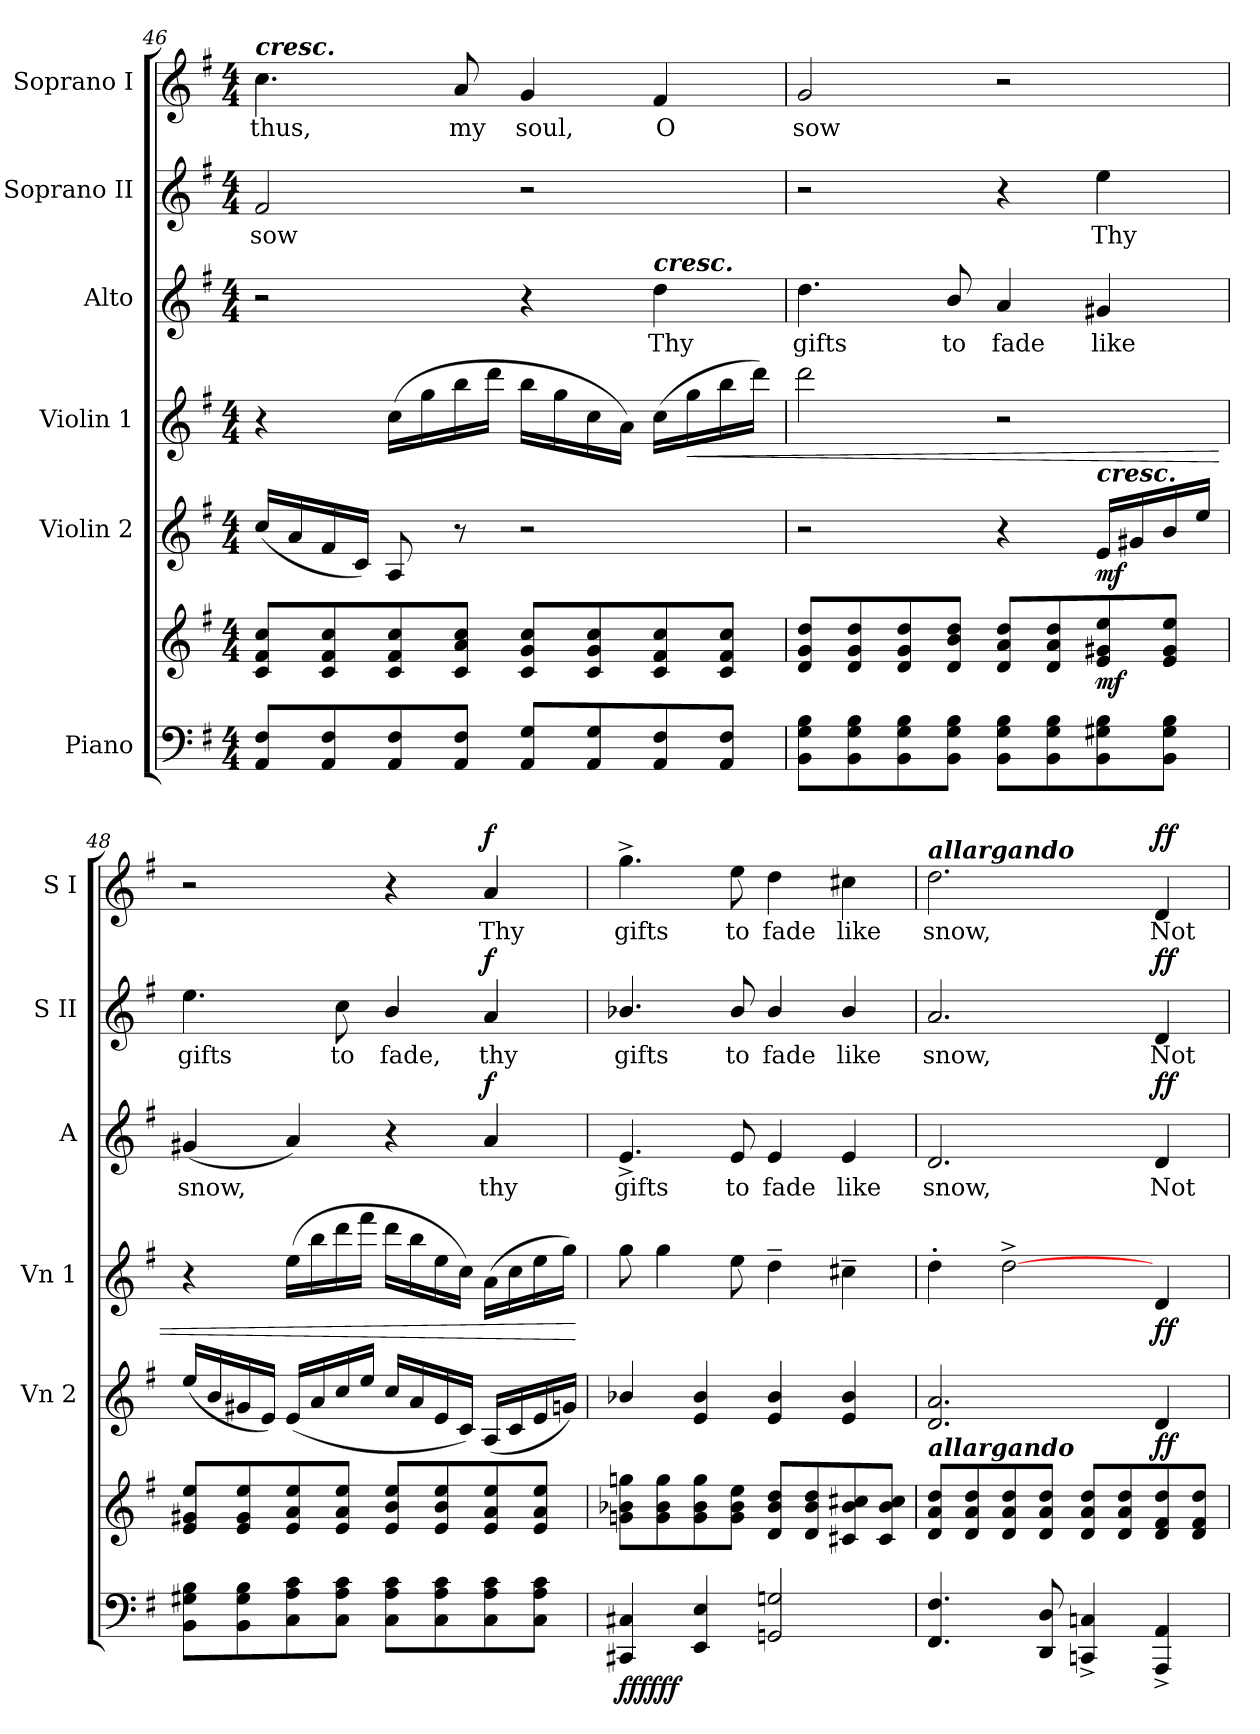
**kern	**kern	**dynam	**kern	**dynam	**kern	**dynam	**kern	**text	**dynam	**kern	**text	**dynam	**kern	**text	**dynam
*part6	*part6	*part6	*part5	*part5	*part4	*part4	*part3	*part3	*part3	*part2	*part2	*part2	*part1	*part1	*part1
*staff7	*staff6	*staff6/7	*staff5	*staff5	*staff4	*staff4	*staff3	*staff3	*staff3	*staff2	*staff2	*staff2	*staff1	*staff1	*staff1
*I"Piano	*	*	*I"Violin 2	*	*I"Violin 1	*	*I"Alto	*	*	*I"Soprano II	*	*	*I"Soprano I	*	*
*	*	*	*I'Vn 2	*	*I'Vn 1	*	*I'A	*	*	*I'S II	*	*	*I'S I	*	*
*clefF4	*clefG2	*	*clefG2	*	*clefG2	*	*clefG2	*	*	*clefG2	*	*	*clefG2	*	*
*k[f#]	*k[f#]	*	*k[f#]	*	*k[f#]	*	*k[f#]	*	*	*k[f#]	*	*	*k[f#]	*	*
*G:	*G:	*	*G:	*	*G:	*	*G:	*	*	*G:	*	*	*G:	*	*
*M4/4	*M4/4	*	*M4/4	*	*M4/4	*	*M4/4	*	*	*M4/4	*	*	*M4/4	*	*
=46	=46	=46	=46	=46	=46	=46	=46	=46	=46	=46	=46	=46	=46	=46	=46
!	!	!	!	!	!	!	!	!	!	!	!	!	!LO:TX:a:Bi:t=cresc.	!	!
!	!	!	!	!	!	!	!	!	!	!	!LO:LY:b	!	!	!LO:LY:b	!
8AA 8F#L	8c 8f# 8ccL	.	(<16ccLL	.	4r	.	2r	.	.	2f#	sow	.	4.cc	thus,	.
.	.	.	16a	.	.	.	.	.	.	.	.	.	.	.	.
8AA 8F#	8c 8f# 8cc	.	16f#	.	.	.	.	.	.	.	.	.	.	.	.
.	.	.	16cJJ)	.	.	.	.	.	.	.	.	.	.	.	.
8AA 8F#	8c 8f# 8cc	.	8A	.	(>16ccLL	.	.	.	.	.	.	.	.	.	.
.	.	.	.	.	16gg	.	.	.	.	.	.	.	.	.	.
!	!	!	!	!	!	!	!	!	!	!	!	!	!	!LO:LY:b	!
8AA 8F#J	8c 8a 8ccJ	.	8r	.	16bb	.	.	.	.	.	.	.	8a	my	.
.	.	.	.	.	16dddJJ	.	.	.	.	.	.	.	.	.	.
!	!	!	!	!	!	!	!	!	!	!	!	!	!	!LO:LY:b	!
8AA/ 8G/L	8c 8g 8ccL	.	2r	.	16bbLL	.	4r	.	.	2r	.	.	4g	soul,	.
.	.	.	.	.	16gg	.	.	.	.	.	.	.	.	.	.
8AA/ 8G/	8c 8g 8cc	.	.	.	16cc	.	.	.	.	.	.	.	.	.	.
.	.	.	.	.	16aJJ)	.	.	.	.	.	.	.	.	.	.
!	!	!	!	!	!	!	!LO:TX:a:Bi:t=cresc.	!	!	!	!	!	!	!	!
!	!	!	!	!	!	!	!	!LO:LY:b	!	!	!	!	!	!LO:LY:b	!
8AA/ 8F#/	8c 8f# 8cc	.	.	.	(>16ccLL	.	4dd	Thy	.	.	.	.	4f#	O	.
!	!	!	!	!	!	!LO:HP:b	!	!	!	!	!	!	!	!	!
.	.	.	.	.	16gg	<	.	.	.	.	.	.	.	.	.
8AA/ 8F#/J	8c 8f# 8ccJ	.	.	.	16bb	.	.	.	.	.	.	.	.	.	.
.	.	.	.	.	16dddJJ)	.	.	.	.	.	.	.	.	.	.
!!LO:LB:g=z
=47	=47	=47	=47	=47	=47	=47	=47	=47	=47	=47	=47	=47	=47	=47	=47
!	!	!	!	!	!	!	!	!LO:LY:b	!	!	!	!	!	!LO:LY:b	!
8BB 8G 8BL	8d 8g 8ddL	.	2r	.	2ddd	.	4.dd	gifts	.	2r	.	.	2g	sow	.
8BB 8G 8B	8d 8g 8dd	.	.	.	.	.	.	.	.	.	.	.	.	.	.
8BB 8G 8B	8d 8g 8dd	.	.	.	.	.	.	.	.	.	.	.	.	.	.
!	!	!	!	!	!	!	!	!LO:LY:b	!	!	!	!	!	!	!
8BB 8G 8BJ	8d 8b 8ddJ	.	.	.	.	.	8b/	to	.	.	.	.	.	.	.
!	!	!	!	!	!	!	!	!LO:LY:b	!	!	!	!	!	!	!
8BB 8G 8BL	8d 8a 8ddL	.	4r	.	2r	.	4a	fade	.	4r	.	.	2r	.	.
8BB 8G 8B	8d 8a 8dd	.	.	.	.	.	.	.	.	.	.	.	.	.	.
!	!	!	!LO:TX:a:Bi:t=cresc.	!	!	!	!	!	!	!	!	!	!	!	!
!	!	!LO:DY:b	!	!LO:DY:b	!	!	!	!LO:LY:b	!	!	!LO:LY:b	!	!	!	!
8BB 8G#X 8B	8e 8g#X 8ee	mf	16eLL	mf	.	.	4g#X	like	.	4ee	Thy	.	.	.	.
.	.	.	16g#X	.	.	.	.	.	.	.	.	.	.	.	.
8BB 8G# 8BJ	8e 8g# 8eeJ	.	16b	.	.	.	.	.	.	.	.	.	.	.	.
.	.	.	16eeJJ	.	.	.	.	.	.	.	.	.	.	.	.
=48	=48	=48	=48	=48	=48	=48	=48	=48	=48	=48	=48	=48	=48	=48	=48
!	!	!	!	!	!	!	!	!LO:LY:b	!	!	!LO:LY:b	!	!	!	!
8BB 8G#X 8BL	8e 8g#X 8eeL	.	(<16eeLL	.	4r	.	(<4g#X	snow,	.	4.ee	gifts	.	2r	.	.
.	.	.	16b	.	.	.	.	.	.	.	.	.	.	.	.
8BB 8G# 8B	8e 8g# 8ee	.	16g#X	.	.	.	.	.	.	.	.	.	.	.	.
.	.	.	16eJJ)	.	.	.	.	.	.	.	.	.	.	.	.
8C 8A 8c	8e 8a 8ee	.	(<16eLL	.	(>16eeLL	.	4a)	.	.	.	.	.	.	.	.
.	.	.	16a	.	16bb	.	.	.	.	.	.	.	.	.	.
!	!	!	!	!	!	!	!	!	!	!	!LO:LY:b	!	!	!	!
8C 8A 8cJ	8e 8a 8eeJ	.	16cc	.	16ddd	.	.	.	.	8cc	to	.	.	.	.
.	.	.	16eeJJ	.	16fff#JJ	.	.	.	.	.	.	.	.	.	.
!	!	!	!	!	!	!	!	!	!	!	!LO:LY:b	!	!	!	!
8C 8A 8cL	8e 8b 8eeL	.	16ccLL	.	16dddLL	.	4r	.	.	4b/	fade,	.	4r	.	.
.	.	.	16a	.	16bb	.	.	.	.	.	.	.	.	.	.
8C 8A 8c	8e 8b 8ee	.	16e	.	16ee	.	.	.	.	.	.	.	.	.	.
.	.	.	16cJJ)	.	16ccJJ)	.	.	.	.	.	.	.	.	.	.
!	!	!	!	!	!	!	!	!LO:LY:b	!LO:DY:b	!	!LO:LY:b	!LO:DY:b	!	!LO:LY:b	!LO:DY:b
8C 8A 8c	8e 8a 8ee	.	(<16ALL	.	(>16aLL	.	4a	thy	f	4a	thy	f	4a	Thy	f
.	.	.	16c	.	16cc	.	.	.	.	.	.	.	.	.	.
8C 8A 8cJ	8e 8a 8eeJ	.	16e	.	16ee	.	.	.	.	.	.	.	.	.	.
.	.	.	16gnJJ)	.	16ggJJ)	.	.	.	.	.	.	.	.	.	.
.	.	.	.	.	.	[	.	.	.	.	.	.	.	.	.
=49	=49	=49	=49	=49	=49	=49	=49	=49	=49	=49	=49	=49	=49	=49	=49
!	!	!LO:DY:b=2	!	!	!	!	!	!LO:LY:b	!	!	!LO:LY:b	!	!	!LO:LY:b	!
!	!	!LO:DY:n=1:b=2	!	!	!	!	!	!	!	!	!	!	!	!	!
!	!	!LO:DY:n=2:b=2	!	!	!	!	!	!	!	!	!	!	!	!	!
!	!	!LO:DY:n=3:b	!	!	!	!	!	!	!	!	!	!	!	!	!
4CC#X 4C#X	8gn\ 8b-X\ 8ggn\L	ff ff f f	4b-X/	.	8gg	.	4.e^	gifts	.	4.b-X/	gifts	.	4.gg^	gifts	.
.	8g\ 8b-\ 8gg\	.	.	.	4gg	.	.	.	.	.	.	.	.	.	.
4EE 4E	8g\ 8b-\ 8gg\	.	4e 4b-	.	.	.	.	.	.	.	.	.	.	.	.
!	!	!	!	!	!	!	!	!LO:LY:b	!	!	!LO:LY:b	!	!	!LO:LY:b	!
.	8g\ 8b-\ 8ee\J	.	.	.	8ee	.	8e	to	.	8b-/	to	.	8ee	to	.
!	!	!	!	!	!	!	!	!LO:LY:b	!	!	!LO:LY:b	!	!	!LO:LY:b	!
2GGn 2Gn	8d 8b- 8ddL	.	4e 4b-	.	4dd~	.	4e	fade	.	4b-/	fade	.	4dd	fade	.
.	8d 8b- 8dd	.	.	.	.	.	.	.	.	.	.	.	.	.	.
!	!	!	!	!	!	!	!	!LO:LY:b	!	!	!LO:LY:b	!	!	!LO:LY:b	!
.	8c#X 8b- 8cc#X	.	4e 4b-	.	4cc#X~	.	4e	like	.	4b-/	like	.	4cc#X	like	.
.	8c# 8b- 8cc#J	.	.	.	.	.	.	.	.	.	.	.	.	.	.
=50	=50	=50	=50	=50	=50	=50	=50	=50	=50	=50	=50	=50	=50	=50	=50
!	!	!	!	!	!	!	!	!	!	!	!	!	!LO:TX:a:Bi:t=allargando	!	!
!	!LO:TX:a:Bi:t=allargando	!	!	!	!	!	!	!	!	!	!	!	!	!	!
!	!	!	!	!	!	!	!	!LO:LY:b	!	!	!LO:LY:b	!	!	!LO:LY:b	!
4.FF# 4.F#	8d 8a 8ddL	.	2.d 2.a	.	4dd'	.	2.d	snow,	.	2.a	snow,	.	2.dd	snow,	.
.	8d 8a 8dd	.	.	.	.	.	.	.	.	.	.	.	.	.	.
.	8d 8a 8dd	.	.	.	[2dd^	.	.	.	.	.	.	.	.	.	.
8DD 8D	8d 8a 8ddJ	.	.	.	.	.	.	.	.	.	.	.	.	.	.
4CCn^ 4Cn^	8d 8a 8ddL	.	.	.	.	.	.	.	.	.	.	.	.	.	.
.	8d 8a 8dd	.	.	.	.	.	.	.	.	.	.	.	.	.	.
!	!	!	!	!LO:DY:b	!	!LO:DY:b	!	!LO:LY:b	!LO:DY:b	!	!LO:LY:b	!LO:DY:b	!	!LO:LY:b	!LO:DY:b
4AAA^ 4AA^	8d 8f# 8dd	.	4d	ff	4d	ff	4d	Not	ff	4d	Not	ff	4d	Not	ff
.	8d 8f# 8ddJ	.	.	.	.	.	.	.	.	.	.	.	.	.	.
=	=	=	=	=	=	=	=	=	=	=	=	=	=	=	=
*-	*-	*-	*-	*-	*-	*-	*-	*-	*-	*-	*-	*-	*-	*-	*-
